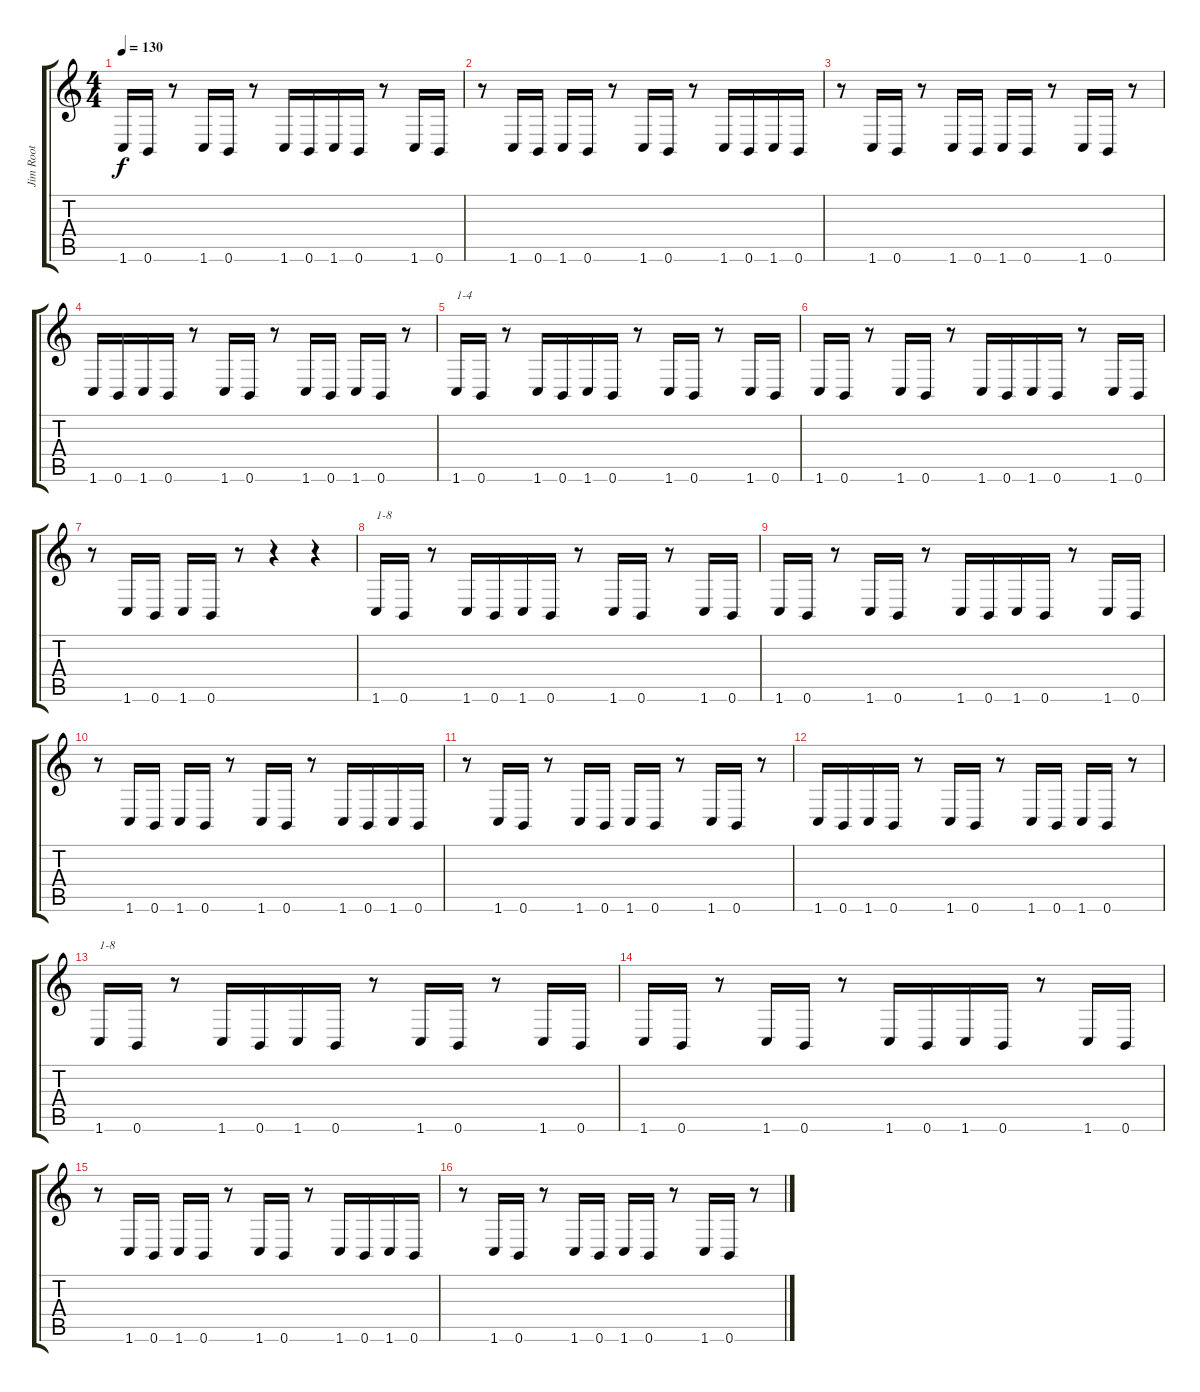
\track ("Jim Root" "Jim Root") {instrument overdrivenguitar}
\staff {score tabs}
\tuning (Db4 Ab3 E3 B2 Gb2 B1) {hide}
\ts (4 4)
\tempo 130
\clef g2
\ks c
1.6.16{dy f} 0.6.16 r.8 1.6.16 0.6.16 r.8 1.6.16 0.6.16 1.6.16 0.6.16 r.8 1.6.16 0.6.16 |
r.8 1.6.16 0.6.16 1.6.16 0.6.16 r.8 1.6.16 0.6.16 r.8 1.6.16 0.6.16 1.6.16 0.6.16 |
r.8 1.6.16 0.6.16 r.8 1.6.16 0.6.16 1.6.16 0.6.16 r.8 1.6.16 0.6.16 r.8 |
1.6.16 0.6.16 1.6.16 0.6.16 r.8 1.6.16 0.6.16 r.8 1.6.16 0.6.16 1.6.16 0.6.16 r.8 |
1.6.16{txt "1-4"} 0.6.16 r.8 1.6.16 0.6.16 1.6.16 0.6.16 r.8 1.6.16 0.6.16 r.8 1.6.16 0.6.16 |
1.6.16 0.6.16 r.8 1.6.16 0.6.16 r.8 1.6.16 0.6.16 1.6.16 0.6.16 r.8 1.6.16 0.6.16 |
r.8 1.6.16 0.6.16 1.6.16 0.6.16 r.8 r.4 r.4 |
1.6.16{txt "1-8"} 0.6.16 r.8 1.6.16 0.6.16 1.6.16 0.6.16 r.8 1.6.16 0.6.16 r.8 1.6.16 0.6.16 |
1.6.16 0.6.16 r.8 1.6.16 0.6.16 r.8 1.6.16 0.6.16 1.6.16 0.6.16 r.8 1.6.16 0.6.16 |
r.8 1.6.16 0.6.16 1.6.16 0.6.16 r.8 1.6.16 0.6.16 r.8 1.6.16 0.6.16 1.6.16 0.6.16 |
r.8 1.6.16 0.6.16 r.8 1.6.16 0.6.16 1.6.16 0.6.16 r.8 1.6.16 0.6.16 r.8 |
1.6.16 0.6.16 1.6.16 0.6.16 r.8 1.6.16 0.6.16 r.8 1.6.16 0.6.16 1.6.16 0.6.16 r.8 |
1.6.16{txt "1-8"} 0.6.16 r.8 1.6.16 0.6.16 1.6.16 0.6.16 r.8 1.6.16 0.6.16 r.8 1.6.16 0.6.16 |
1.6.16 0.6.16 r.8 1.6.16 0.6.16 r.8 1.6.16 0.6.16 1.6.16 0.6.16 r.8 1.6.16 0.6.16 |
r.8 1.6.16 0.6.16 1.6.16 0.6.16 r.8 1.6.16 0.6.16 r.8 1.6.16 0.6.16 1.6.16 0.6.16 |
r.8 1.6.16 0.6.16 r.8 1.6.16 0.6.16 1.6.16 0.6.16 r.8 1.6.16 0.6.16 r.8
